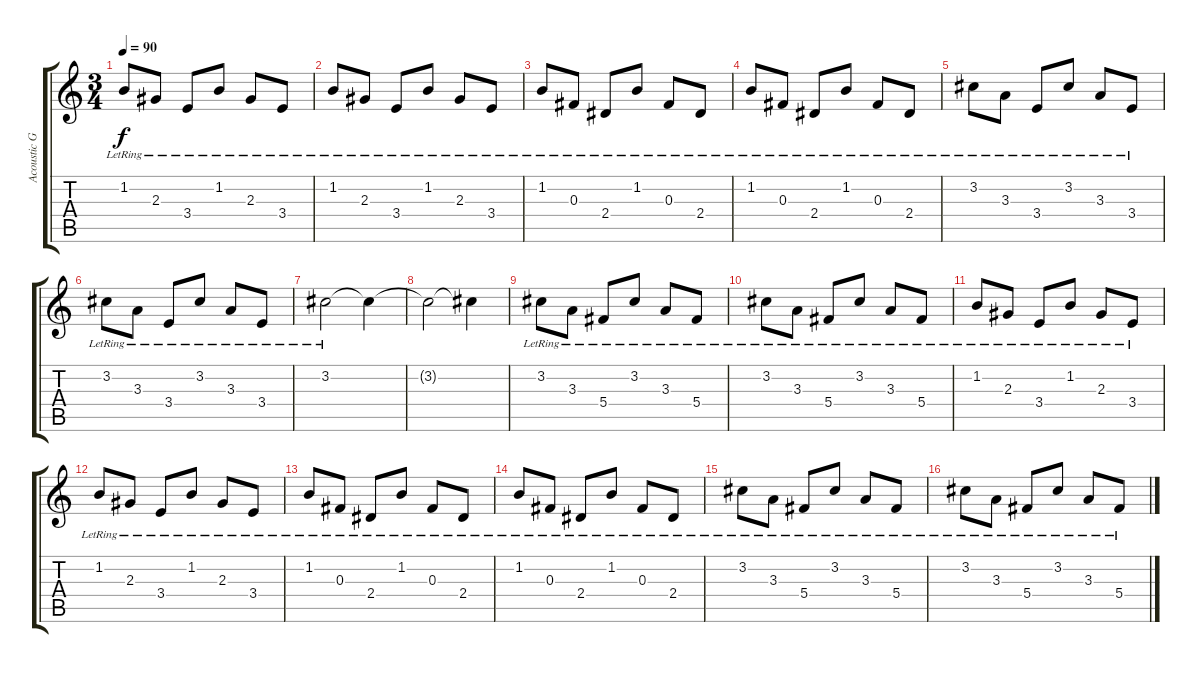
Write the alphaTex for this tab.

\track ("Acoustic Guitar 2" "Acoustic G") {instrument acousticguitarsteel}
\staff {score tabs}
\tuning (Eb4 Bb3 Gb3 Db3 Ab2 Eb2) {hide}
\ts (3 4)
\tempo 90
\clef g2
\ks c
1.2{lr}.8{dy f} 2.3{lr}.8 3.4{lr}.8 1.2{lr}.8 2.3{lr}.8 3.4{lr}.8 |
1.2{lr}.8 2.3{lr}.8 3.4{lr}.8 1.2{lr}.8 2.3{lr}.8 3.4{lr}.8 |
1.2{lr}.8 0.3{lr}.8 2.4{lr}.8 1.2{lr}.8 0.3{lr}.8 2.4{lr}.8 |
1.2{lr}.8 0.3{lr}.8 2.4{lr}.8 1.2{lr}.8 0.3{lr}.8 2.4{lr}.8 |
3.2{lr}.8 3.3{lr}.8 3.4{lr}.8 3.2{lr}.8 3.3{lr}.8 3.4{lr}.8 |
3.2{lr}.8 3.3{lr}.8 3.4{lr}.8 3.2{lr}.8 3.3{lr}.8 3.4{lr}.8 |
3.2{lr}.2 3.2{t}.4 |
3.2{t}.2 3.2{t}.4 |
3.2{lr}.8 3.3{lr}.8 5.4{lr}.8 3.2{lr}.8 3.3{lr}.8 5.4{lr}.8 |
3.2{lr}.8 3.3{lr}.8 5.4{lr}.8 3.2{lr}.8 3.3{lr}.8 5.4{lr}.8 |
1.2{lr}.8 2.3{lr}.8 3.4{lr}.8 1.2{lr}.8 2.3{lr}.8 3.4{lr}.8 |
1.2{lr}.8 2.3{lr}.8 3.4{lr}.8 1.2{lr}.8 2.3{lr}.8 3.4{lr}.8 |
1.2{lr}.8 0.3{lr}.8 2.4{lr}.8 1.2{lr}.8 0.3{lr}.8 2.4{lr}.8 |
1.2{lr}.8 0.3{lr}.8 2.4{lr}.8 1.2{lr}.8 0.3{lr}.8 2.4{lr}.8 |
3.2{lr}.8 3.3{lr}.8 5.4{lr}.8 3.2{lr}.8 3.3{lr}.8 5.4{lr}.8 |
3.2{lr}.8 3.3{lr}.8 5.4{lr}.8 3.2{lr}.8 3.3{lr}.8 5.4{lr}.8
